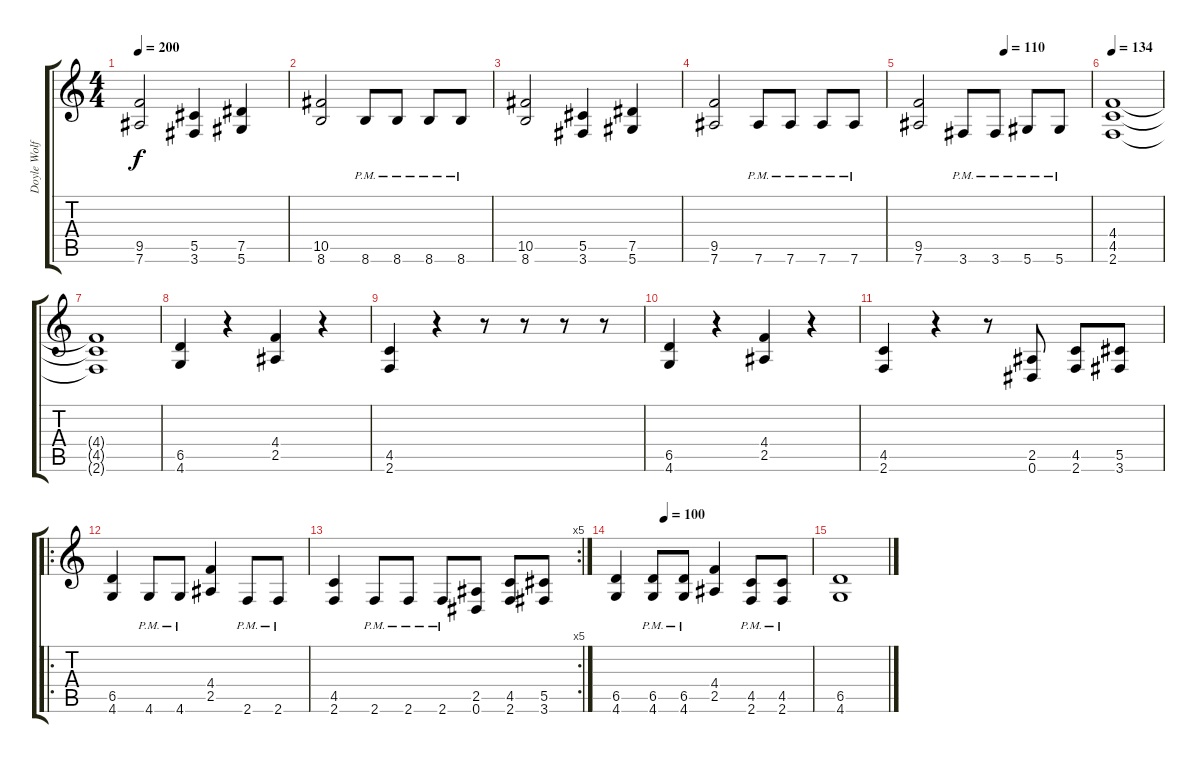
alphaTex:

\track ("Doyle Wolfgang Von Frankenstein" "Doyle Wolf") {instrument overdrivenguitar}
\staff {score tabs}
\tuning (Eb4 Bb3 Gb3 Db3 Ab2 Eb2) {hide}
\ts (4 4)
\tempo 200
\clef g2
\ks c
(9.5 7.6).2{dy f} (5.5 3.6).4 (7.5 5.6).4 |
(10.5 8.6).2 8.6{pm}.8 8.6{pm}.8 8.6{pm}.8 8.6{pm}.8 |
(10.5 8.6).2 (5.5 3.6).4 (7.5 5.6).4 |
(9.5 7.6).2 7.6{pm}.8 7.6{pm}.8 7.6{pm}.8 7.6{pm}.8 |
\tempo (110 0.5)
(9.5 7.6).2 3.6{pm}.8 3.6{pm}.8 5.6{pm}.8 5.6{pm}.8 |
\tempo 134
(4.4 4.5 2.6).1 |
(4.4{t} 4.5{t} 2.6{t}).1 |
(6.5 4.6).4 r.4 (4.4 2.5).4 r.4 |
(4.5 2.6).4 r.4 r.8 r.8 r.8 r.8 |
(6.5 4.6).4 r.4 (4.4 2.5).4 r.4 |
(4.5 2.6).4 r.4 r.8 (2.5 0.6).8 (4.5 2.6).8 (5.5 3.6).8 |
\ro
(6.5 4.6).4 4.6{pm}.8 4.6{pm}.8 (4.4 2.5).4 2.6{pm}.8 2.6{pm}.8 |
\rc 5
(4.5 2.6).4 2.6{pm}.8 2.6{pm}.8 2.6{pm}.8 (2.5 0.6).8 (4.5 2.6).8 (5.5 3.6).8 |
\tempo (100 0.25)
(6.5 4.6).4 (6.5{pm} 4.6{pm}).8 (6.5{pm} 4.6{pm}).8 (4.4 2.5).4 (4.5{pm} 2.6{pm}).8 (4.5{pm} 2.6{pm}).8 |
(6.5 4.6).1
